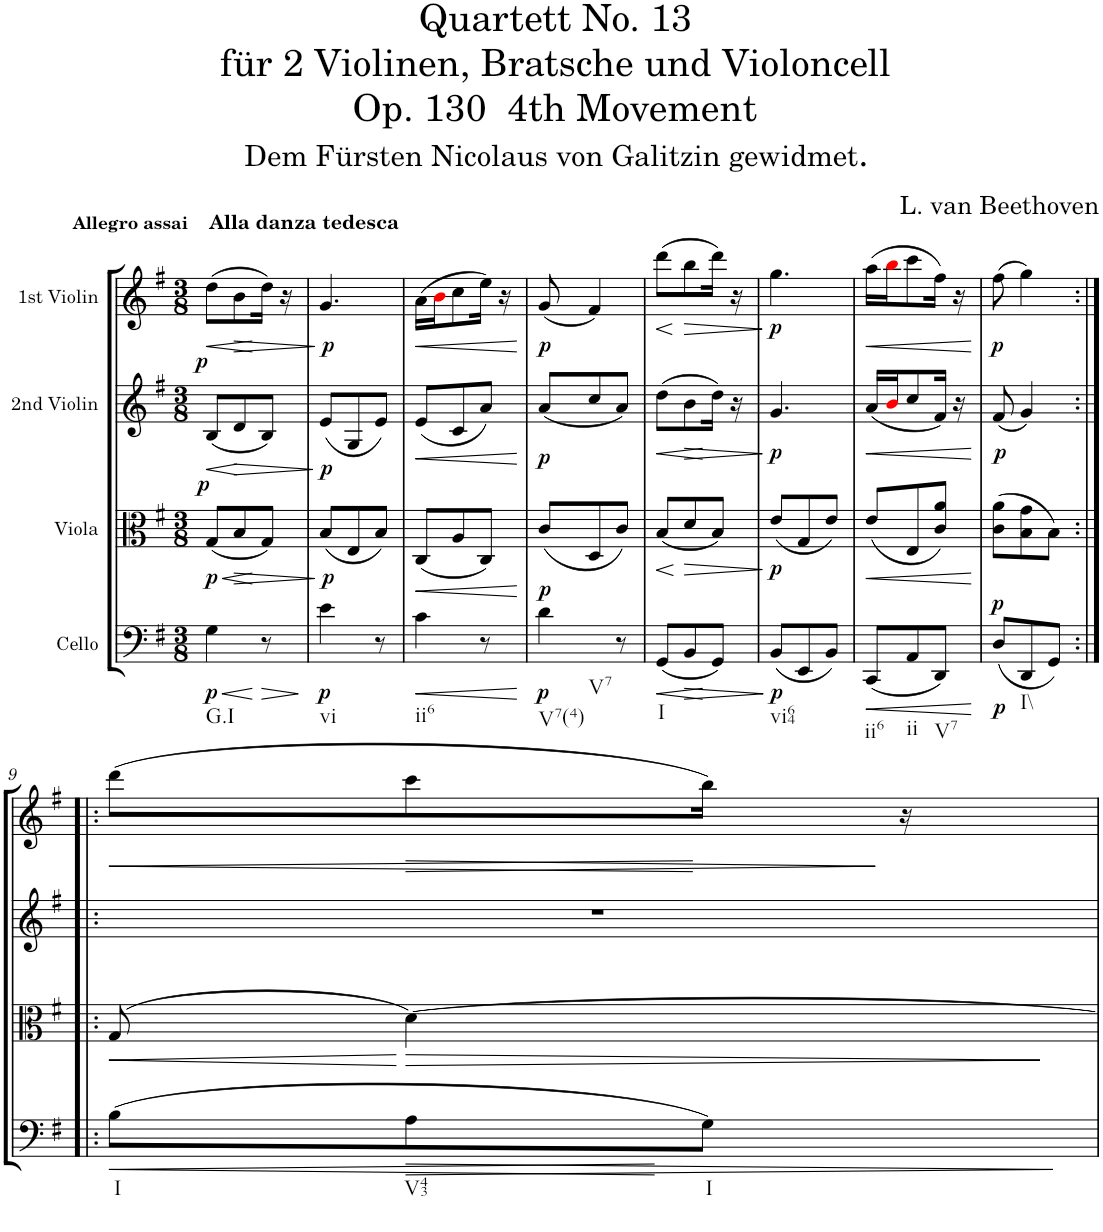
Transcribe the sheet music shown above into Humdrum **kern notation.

**kern	**dynam	**kern	**dynam	**kern	**dynam	**kern	**dynam
*part4	*part4	*part3	*part3	*part2	*part2	*part1	*part1
*staff4	*staff4	*staff3	*staff3	*staff2	*staff2	*staff1	*staff1
*I"Cello	*	*I"Viola	*	*I"2nd Violin	*	*I"1st Violin	*
*	*	*I'Vla	*	*I'Vln	*	*I'Vln	*
*clefF4	*	*clefC3	*	*clefG2	*	*clefG2	*
*k[f#]	*	*k[f#]	*	*k[f#]	*	*k[f#]	*
*G:	*	*G:	*	*G:	*	*G:	*
*M3/8	*	*M3/8	*	*M3/8	*	*M3/8	*
=1	=1	=1	=1	=1	=1	=1	=1
!	!	!	!	!	!	!LO:TX:a:B:t=Allegro assai	!
!	!	!	!	!	!	!LO:TX:a:B:t=Alla danza tedesca	!
!LO:TX:b:t=G.I	!	!	!	!	!	!	!
!	!LO:HP:b	!	!LO:HP:b	!	!LO:HP:b	!	!LO:HP:b
!	!LO:DY:n=1:b	!	!LO:DY:n=1:b	!	!	!	!
!	!	!	!LO:DY:n=2:a	!	!LO:DY:n=1:a	!	!
4G\	< p	(8G/L	< p p	(8B/L	< p	(8dd\L	<
!	!	!	!LO:HP:b	!	!LO:HP:b	!	!LO:HP:b
.	.	8B/	>	8d/	>	8b\	>
!	!LO:HP:n=1:b	!	!	!	!	!	!
8r	[ >	8G/J)	[	8B/J)	[	16dd\Jk)	[
.	.	.	.	.	.	16r	.
.	]	.	]	.	]	.	]
=2	=2	=2	=2	=2	=2	=2	=2
!LO:TX:b:t=vi	!	!	!	!	!	!	!
!	!LO:DY:b	!	!LO:DY:b	!	!LO:DY:b	!	!LO:DY:b
4e\	p	(8B/L	p	(8e/L	p	4.g/	p
.	.	8E/	.	8G/	.	.	.
8r	.	8B/J)	.	8e/J)	.	.	.
=3	=3	=3	=3	=3	=3	=3	=3
!LO:TX:b:t=ii6	!	!	!	!	!	!	!
!	!LO:HP:b	!	!LO:HP:b	!	!LO:HP:b	!	!LO:HP:b
4c\	<	(8C/L	<	(8e/L	<	(16a\LL	<
.	.	.	.	.	.	16bi\J	.
.	.	8A/	.	8c/	.	8cc\	.
8r	.	8C/J)	.	8a/J)	.	16ee\Jk)	.
.	.	.	.	.	.	16r	.
.	[	.	[	.	[	.	[
=4	=4	=4	=4	=4	=4	=4	=4
!LO:TX:b:t=V7(4)	!	!	!	!	!	!	!
!LO:TX:b:t=V7	!	!	!	!	!	!	!
!	!LO:DY:b	!	!LO:DY:b	!	!LO:DY:b	!	!LO:DY:b
4d\	p	(8c/L	p	(8a/L	p	(8g/	p
.	.	8D/	.	8cc/	.	4f#/)	.
8r	.	8c/J)	.	8a/J)	.	.	.
=5	=5	=5	=5	=5	=5	=5	=5
!LO:TX:b:t=I	!	!	!	!	!	!	!
!	!LO:HP:b	!	!LO:HP:b	!	!LO:HP:b	!	!LO:HP:b
(8GG/L	<	(8B/L	<	(8dd\L	<	(8ddd\L	<
!	!LO:HP:b	!	!LO:HP:b	!	!LO:HP:b	!	!LO:HP:b
8BB/	>	8d/	>	8b\	>	8bb\	>
8GG/J)	[	8B/J)	[	16dd\Jk)	[	16ddd\Jk)	[
.	.	.	.	16r	.	16r	.
.	]	.	]	.	]	.	]
=6	=6	=6	=6	=6	=6	=6	=6
!LO:TX:b:t=vi64	!	!	!	!	!	!	!
!	!LO:DY:b	!	!LO:DY:b	!	!LO:DY:b	!	!LO:DY:b
(8BB/L	p	(8e/L	p	4.g/	p	4.gg\	p
8EE/	.	8G/	.	.	.	.	.
8BB/J)	.	8e/J)	.	.	.	.	.
=7	=7	=7	=7	=7	=7	=7	=7
!LO:TX:b:t=ii6	!	!	!	!	!	!	!
!	!LO:HP:b	!	!LO:HP:b	!	!LO:HP:b	!	!LO:HP:b
(8CC/L	<	(8e/L	<	(16a/LL	<	(16aa\LL	<
.	.	.	.	16bi/J	.	16bbi\J	.
!LO:TX:b:t=ii	!	!	!	!	!	!	!
8AA/	.	8E/	.	8cc/	.	8ccc\	.
!LO:TX:b:t=V7	!	!	!	!	!	!	!
8DD/J)	.	8c/ 8a/J)	.	16f#/Jk)	.	16ff#\Jk)	.
.	.	.	.	16r	.	16r	.
.	[	.	[	.	[	.	[
=8	=8	=8	=8	=8	=8	=8	=8
!	!LO:DY:b	!	!	!	!	!	!
!	!LO:DY:n=1:a	!	!	!	!LO:DY:b	!	!LO:DY:b
(8D/L	p p	(8c\ 8a\L	.	(8f#/	p	(8ff#\	p
!LO:TX:b:t=I\\	!	!	!	!	!	!	!
8DD/	.	8B\ 8g\	.	4g/)	.	4gg\)	.
8GG/J)	.	8B\J)	.	.	.	.	.
!!LO:LB:g=z
=9:|!|:	=9:|!|:	=9:|!|:	=9:|!|:	=9:|!|:	=9:|!|:	=9:|!|:	=9:|!|:
!LO:TX:b:t=I	!	!	!	!	!	!	!
!	!LO:HP:b	!	!LO:HP:b	!	!	!	!LO:HP:b
(8B\L	<	(8G/	<	4.r	.	(8ddd\L	<
!LO:TX:b:t=V43	!	!	!	!	!	!	!
!	!LO:HP:b	!	!LO:HP:n=1:b	!	!	!	!LO:HP:b
8A\	>	[4d\)	[ >	.	.	8ccc\	>
!LO:TX:b:t=I	!	!	!	!	!	!	!
8G\J)	[	.	.	.	.	16bb\Jk)	[
.	.	.	.	.	.	16r	]
.	]	.	]	.	.	.	.
=	=	=	=	=	=	=	=
*-	*-	*-	*-	*-	*-	*-	*-
